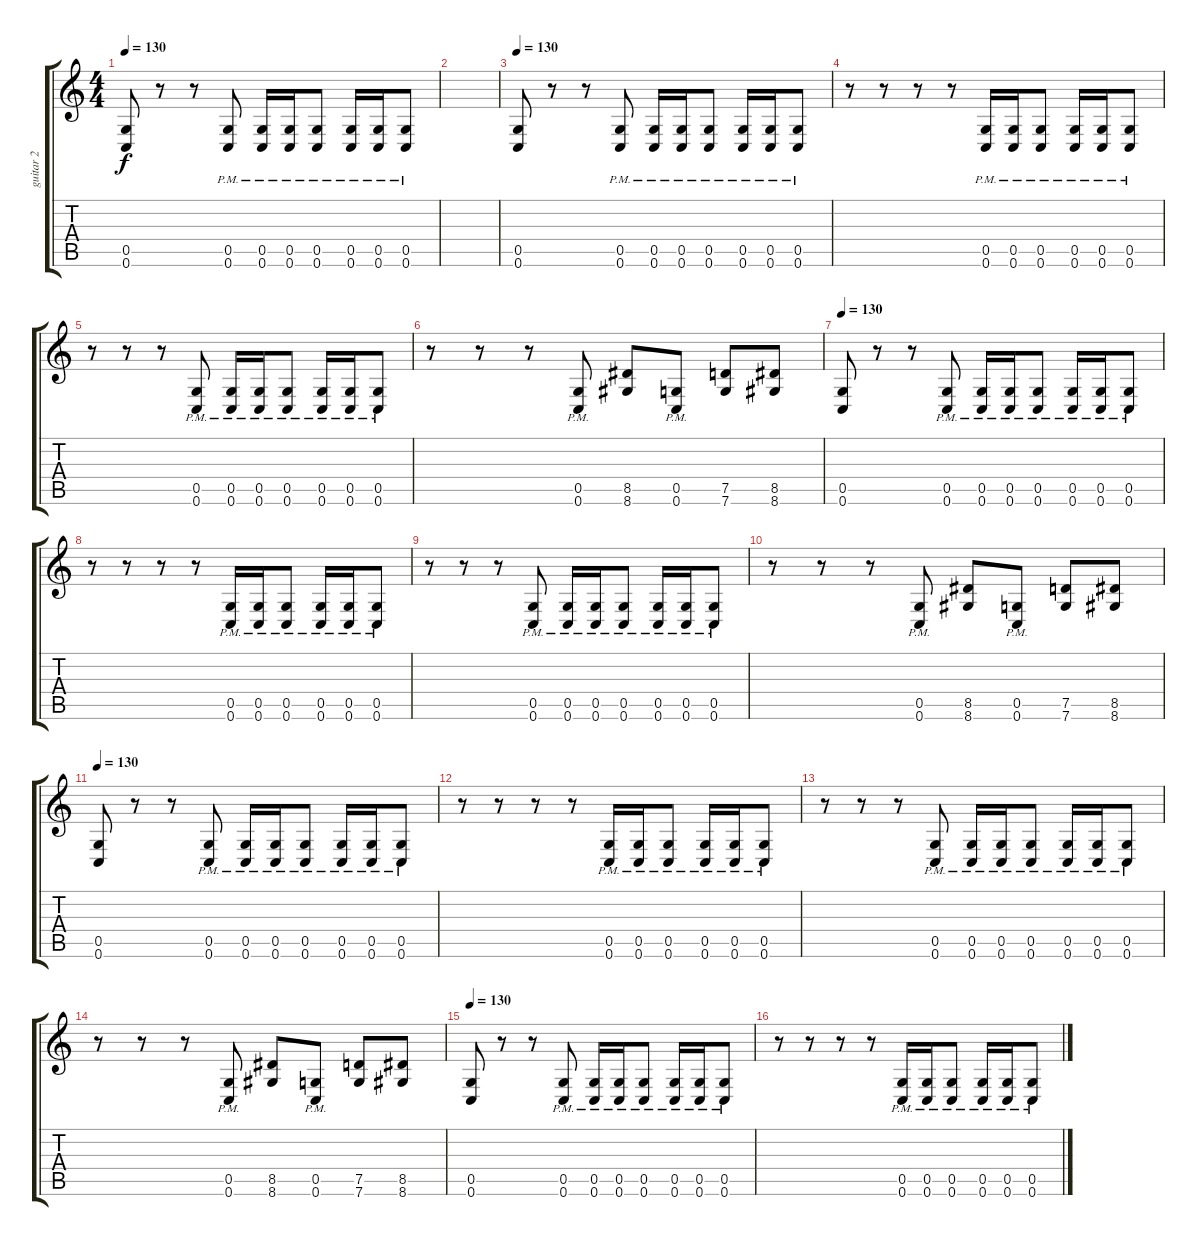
\track ("guitar 2" "guitar 2") {instrument overdrivenguitar}
\staff {score tabs}
\tuning (D4 A3 F3 C3 G2 C2) {hide}
\ts (4 4)
\tempo 130
\clef g2
\ks c
(0.5 0.6).8{dy f} r.8 r.8 (0.5{pm} 0.6{pm}).8 (0.5{pm} 0.6{pm}).16 (0.5{pm} 0.6{pm}).16 (0.5{pm} 0.6{pm}).8 (0.5{pm} 0.6{pm}).16 (0.5{pm} 0.6{pm}).16 (0.5{pm} 0.6{pm}).8 |
|
\tempo 130
(0.5 0.6).8 r.8 r.8 (0.5{pm} 0.6{pm}).8 (0.5{pm} 0.6{pm}).16 (0.5{pm} 0.6{pm}).16 (0.5{pm} 0.6{pm}).8 (0.5{pm} 0.6{pm}).16 (0.5{pm} 0.6{pm}).16 (0.5{pm} 0.6{pm}).8 |
r.8 r.8 r.8 r.8 (0.5{pm} 0.6{pm}).16 (0.5{pm} 0.6{pm}).16 (0.5{pm} 0.6{pm}).8 (0.5{pm} 0.6{pm}).16 (0.5{pm} 0.6{pm}).16 (0.5{pm} 0.6{pm}).8 |
r.8 r.8 r.8 (0.5{pm} 0.6{pm}).8 (0.5{pm} 0.6{pm}).16 (0.5{pm} 0.6{pm}).16 (0.5{pm} 0.6{pm}).8 (0.5{pm} 0.6{pm}).16 (0.5{pm} 0.6{pm}).16 (0.5{pm} 0.6{pm}).8 |
r.8 r.8 r.8 (0.5{pm} 0.6{pm}).8 (8.5 8.6).8 (0.5{pm} 0.6{pm}).8 (7.5 7.6).8 (8.5 8.6).8 |
\tempo 130
(0.5 0.6).8 r.8 r.8 (0.5{pm} 0.6{pm}).8 (0.5{pm} 0.6{pm}).16 (0.5{pm} 0.6{pm}).16 (0.5{pm} 0.6{pm}).8 (0.5{pm} 0.6{pm}).16 (0.5{pm} 0.6{pm}).16 (0.5{pm} 0.6{pm}).8 |
r.8 r.8 r.8 r.8 (0.5{pm} 0.6{pm}).16 (0.5{pm} 0.6{pm}).16 (0.5{pm} 0.6{pm}).8 (0.5{pm} 0.6{pm}).16 (0.5{pm} 0.6{pm}).16 (0.5{pm} 0.6{pm}).8 |
r.8 r.8 r.8 (0.5{pm} 0.6{pm}).8 (0.5{pm} 0.6{pm}).16 (0.5{pm} 0.6{pm}).16 (0.5{pm} 0.6{pm}).8 (0.5{pm} 0.6{pm}).16 (0.5{pm} 0.6{pm}).16 (0.5{pm} 0.6{pm}).8 |
r.8 r.8 r.8 (0.5{pm} 0.6{pm}).8 (8.5 8.6).8 (0.5{pm} 0.6{pm}).8 (7.5 7.6).8 (8.5 8.6).8 |
\tempo 130
(0.5 0.6).8 r.8 r.8 (0.5{pm} 0.6{pm}).8 (0.5{pm} 0.6{pm}).16 (0.5{pm} 0.6{pm}).16 (0.5{pm} 0.6{pm}).8 (0.5{pm} 0.6{pm}).16 (0.5{pm} 0.6{pm}).16 (0.5{pm} 0.6{pm}).8 |
r.8 r.8 r.8 r.8 (0.5{pm} 0.6{pm}).16 (0.5{pm} 0.6{pm}).16 (0.5{pm} 0.6{pm}).8 (0.5{pm} 0.6{pm}).16 (0.5{pm} 0.6{pm}).16 (0.5{pm} 0.6{pm}).8 |
r.8 r.8 r.8 (0.5{pm} 0.6{pm}).8 (0.5{pm} 0.6{pm}).16 (0.5{pm} 0.6{pm}).16 (0.5{pm} 0.6{pm}).8 (0.5{pm} 0.6{pm}).16 (0.5{pm} 0.6{pm}).16 (0.5{pm} 0.6{pm}).8 |
r.8 r.8 r.8 (0.5{pm} 0.6{pm}).8 (8.5 8.6).8 (0.5{pm} 0.6{pm}).8 (7.5 7.6).8 (8.5 8.6).8 |
\tempo 130
(0.5 0.6).8 r.8 r.8 (0.5{pm} 0.6{pm}).8 (0.5{pm} 0.6{pm}).16 (0.5{pm} 0.6{pm}).16 (0.5{pm} 0.6{pm}).8 (0.5{pm} 0.6{pm}).16 (0.5{pm} 0.6{pm}).16 (0.5{pm} 0.6{pm}).8 |
r.8 r.8 r.8 r.8 (0.5{pm} 0.6{pm}).16 (0.5{pm} 0.6{pm}).16 (0.5{pm} 0.6{pm}).8 (0.5{pm} 0.6{pm}).16 (0.5{pm} 0.6{pm}).16 (0.5{pm} 0.6{pm}).8
